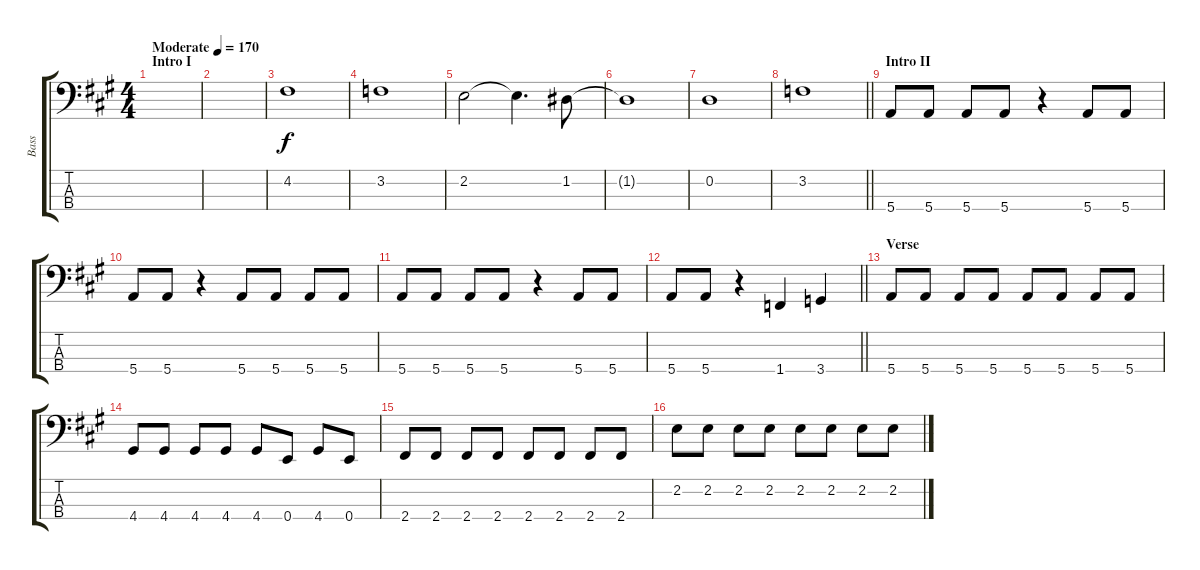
\track ("Bass" "Bass") {instrument electricbassfinger}
\staff {score tabs}
\tuning (G2 D2 A1 E1) {hide}
\ts (4 4)
\section ("" "Intro I")
\tempo (170 "Moderate")
\clef f4
\ks a
|
|
4.2.1 |
3.2.1 |
2.2.2 2.2{t}.4{d} 1.2.8 |
1.2{t}.1 |
0.2.1 |
\barLineRight lightlight
3.2.1 |
\section ("" "Intro II")
5.4.8 5.4.8 5.4.8 5.4.8 r.4 5.4.8 5.4.8 |
5.4.8 5.4.8 r.4 5.4.8 5.4.8 5.4.8 5.4.8 |
5.4.8 5.4.8 5.4.8 5.4.8 r.4 5.4.8 5.4.8 |
\barLineRight lightlight
5.4.8 5.4.8 r.4 1.4.4 3.4.4 |
\section ("" "Verse")
5.4.8 5.4.8 5.4.8 5.4.8 5.4.8 5.4.8 5.4.8 5.4.8 |
4.4.8 4.4.8 4.4.8 4.4.8 4.4.8 0.4.8 4.4.8 0.4.8 |
2.4.8 2.4.8 2.4.8 2.4.8 2.4.8 2.4.8 2.4.8 2.4.8 |
2.2.8 2.2.8 2.2.8 2.2.8 2.2.8 2.2.8 2.2.8 2.2.8
